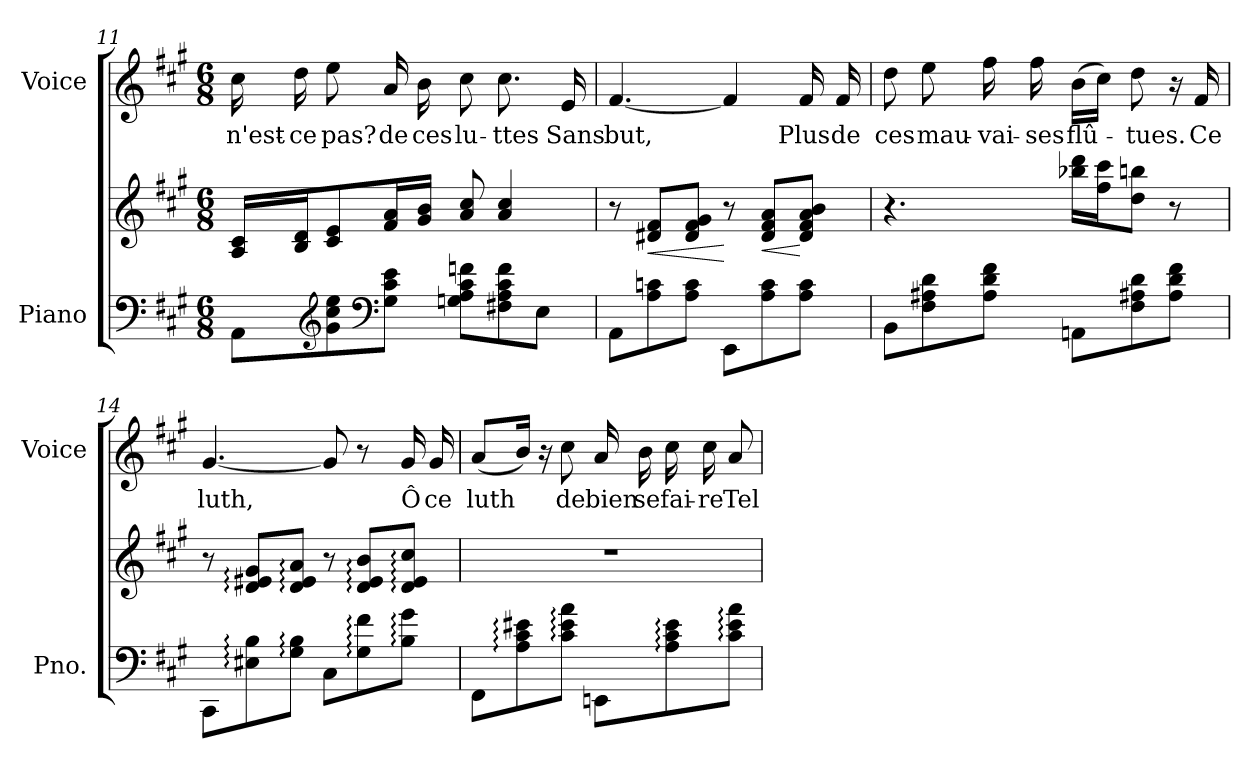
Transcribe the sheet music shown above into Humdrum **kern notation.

**kern	**kern	**dynam	**kern	**text
*part2	*part2	*part2	*part1	*part1
*staff3	*staff2	*staff2/3	*staff1	*staff1
*I"Piano	*	*	*I"Voice	*
*I'Pno.	*	*	*I'Voice	*
*clefF4	*clefG2	*	*clefG2	*
*k[f#c#g#]	*k[f#c#g#]	*	*k[f#c#g#]	*
*A:	*A:	*	*A:	*
*M6/8	*M6/8	*	*M6/8	*
=11	=11	=11	=11	=11
!	!	!	!	!LO:LY:b:color=#000000
8AAi\L	16Ai/ 16c#iLL	.	16cc#i\	n'est-
!	!	!	!	!LO:LY:b:color=#000000
.	16Bi/ 16diJ	.	16ddi\	-ce
*clefG2	*	*	*	*
!	!	!	!	!LO:LY:b:color=#000000
8g#i\ 8cc#i 8eei	8c#i/ 8ei	.	8eei\	pas?
*clefF4	*	*	*	*
!	!	!	!	!LO:LY:b:color=#000000
8G#i\ 8c#i 8eiJ	16f#i/ 16aiL	.	16ai/	de
!	!	!	!	!LO:LY:b:color=#000000
.	16g#i/ 16biJJ	.	16bi\	ces
!	!	!	!	!LO:LY:b:color=#000000
8Gni\ 8Ai 8c#i 8fniL	8ai/ 8cc#i	.	8cc#i\	lu-
!	!	!	!	!LO:LY:b:color=#000000
8F#Xi\ 8Ai 8c#i 8fi	4ai/ 4cc#i	.	8.cc#i\	-ttes
8Ei\J	.	.	.	.
!	!	!	!	!LO:LY:b:color=#000000
.	.	.	16ei/	Sans
=12	=12	=12	=12	=12
!	!	!	!	!LO:LY:b:color=#000000
8AAi\L	8r	.	[<4.f#i/	but,
!	!	!LO:HP:b	!	!
8Ai\ 8cni	8d#Xi/ 8f#iL	<	.	.
8Ai\ 8ciJ	8d#i/ 8f#i 8g#iJ	.	.	.
8EEi\L	8r	[	4f#i/]	.
!	!	!LO:HP:b	!	!
8Ai\ 8ci	8d#i/ 8f#i 8aiL	<	.	.
!	!	!	!	!LO:LY:b:color=#000000
8Ai\ 8ciJ	8d#i/ 8f#i 8ai 8biJ	[	16f#i/	Plus
!	!	!	!	!LO:LY:b:color=#000000
.	.	.	16f#i/	de
!!LO:LB:g=z
=13	=13	=13	=13	=13
!	!	!	!	!LO:LY:b:color=#000000
8BBi\L	4.r	.	8ddi\	ces
!	!	!	!	!LO:LY:b:color=#000000
8F#i\ 8A#Xi 8di	.	.	8eei\	mau-
!	!	!	!	!LO:LY:b:color=#000000
8A#i\ 8di 8f#iJ	.	.	16ff#i\	-vai-
!	!	!	!	!LO:LY:b:color=#000000
.	.	.	16ff#i\	-ses
!	!	!	!	!LO:LY:b:color=#000000
8AAni\L	16bb-Xi\ 16dddiLL	.	(16bi\LL	flû-
.	16ff#i\ 16ccc#iJ	.	16cc#i\JJ)	.
!	!	!	!	!LO:LY:b:color=#000000
8F#i\ 8A#Xi 8di	8ddi\ 8bbniJ	.	8ddi\	-tues.
8A#i\ 8di 8f#iJ	8r	.	16r	.
!	!	!	!	!LO:LY:b:color=#000000
.	.	.	16f#i/	Ce
=14	=14	=14	=14	=14
!	!	!	!	!LO:LY:b:color=#000000
8CC#i\L	8r	.	[<4.g#i/	luth,
8E#Xi\: 8Bi:	8di/: 8e#Xi: 8g#i:L	.	.	.
8G#i\: 8Bi:J	8di/: 8e#i: 8ai:J	.	.	.
8C#i\L	8r	.	8g#i/]	.
8G#i\: 8f#i:	8di/: 8e#i: 8bi:L	.	8r	.
!	!	!	!	!LO:LY:b:color=#000000
8Bi\: 8g#i:J	8di/: 8e#i: 8cc#i:J	.	16g#i/	Ô
!	!	!	!	!LO:LY:b:color=#000000
.	.	.	16g#i/	ce
=15	=15	=15	=15	=15
!	!LO:N:vis=1	!	!	!
!	!	!	!	!LO:LY:b:color=#000000
8FF#i\L	2.r	.	(8ai/L	luth
8Ai\: 8c#i: 8e#Xi:	.	.	16bi/Jk)	.
.	.	.	16r	.
!	!	!	!	!LO:LY:b:color=#000000
8c#i\: 8e#i: 8ai:J	.	.	8cc#i\	de
!	!	!	!	!LO:LY:b:color=#000000
8EEni\L	.	.	16ai/	bien
!	!	!	!	!LO:LY:b:color=#000000
.	.	.	16bi\	se
!	!	!	!	!LO:LY:b:color=#000000
8Ai\: 8c#i: 8e#i:	.	.	16cc#i\	fai-
!	!	!	!	!LO:LY:b:color=#000000
.	.	.	16cc#i\	-re
!	!	!	!	!LO:LY:b:color=#000000
8c#i\: 8e#i: 8ai:J	.	.	8ai/	Tel
=	=	=	=	=
*-	*-	*-	*-	*-
